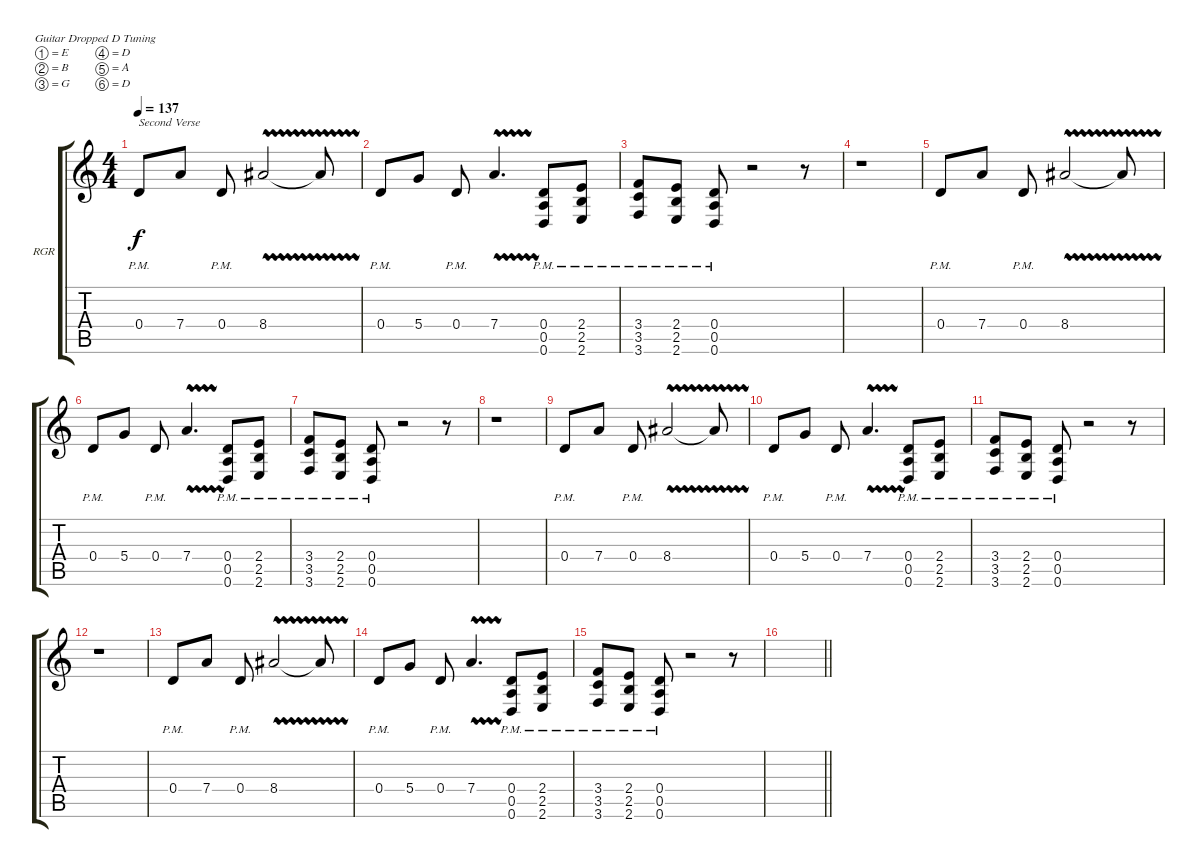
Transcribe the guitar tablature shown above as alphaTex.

\defaultSystemsLayout 4
\bracketExtendMode groupsimilarinstruments
\firstSystemTrackNameOrientation horizontal
\otherSystemsTrackNameOrientation horizontal
\track ("Rhythm Guitar(Right)" "RGR") {instrument distortionguitar}
\staff {score tabs}
\tuning (E4 B3 G3 D3 A2 D2)
\ts (4 4)
\tempo 137
\clef g2
\ks c
0.4{pm}.8{txt "Second Verse" dy f} 7.4.8 0.4{pm}.8 8.4{vw}.2 8.4{vw t}.8 |
0.4{pm}.8 5.4.8 0.4{pm}.8 7.4{vw}.4{d} (0.6{pm} 0.5{pm} 0.4{pm}).8 (2.6{pm} 2.5{pm} 2.4{pm}).8 |
(3.4{pm} 3.5{pm} 3.6{pm}).8 (2.6{pm} 2.5{pm} 2.4{pm}).8 (0.4{pm} 0.5{pm} 0.6{pm}).8 r.2 r.8 |
r.1 |
0.4{pm}.8 7.4.8 0.4{pm}.8 8.4{vw}.2 8.4{vw t}.8 |
0.4{pm}.8 5.4.8 0.4{pm}.8 7.4{vw}.4{d} (0.6{pm} 0.5{pm} 0.4{pm}).8 (2.6{pm} 2.5{pm} 2.4{pm}).8 |
(3.4{pm} 3.5{pm} 3.6{pm}).8 (2.6{pm} 2.5{pm} 2.4{pm}).8 (0.4{pm} 0.5{pm} 0.6{pm}).8 r.2 r.8 |
r.1 |
0.4{pm}.8 7.4.8 0.4{pm}.8 8.4{vw}.2 8.4{vw t}.8 |
0.4{pm}.8 5.4.8 0.4{pm}.8 7.4{vw}.4{d} (0.6{pm} 0.5{pm} 0.4{pm}).8 (2.6{pm} 2.5{pm} 2.4{pm}).8 |
(3.4{pm} 3.5{pm} 3.6{pm}).8 (2.6{pm} 2.5{pm} 2.4{pm}).8 (0.4{pm} 0.5{pm} 0.6{pm}).8 r.2 r.8 |
r.1 |
0.4{pm}.8 7.4.8 0.4{pm}.8 8.4{vw}.2 8.4{vw t}.8 |
0.4{pm}.8 5.4.8 0.4{pm}.8 7.4{vw}.4{d} (0.6{pm} 0.5{pm} 0.4{pm}).8 (2.6{pm} 2.5{pm} 2.4{pm}).8 |
(3.4{pm} 3.5{pm} 3.6{pm}).8 (2.6{pm} 2.5{pm} 2.4{pm}).8 (0.4{pm} 0.5{pm} 0.6{pm}).8 r.2 r.8 |
\barLineRight lightlight
